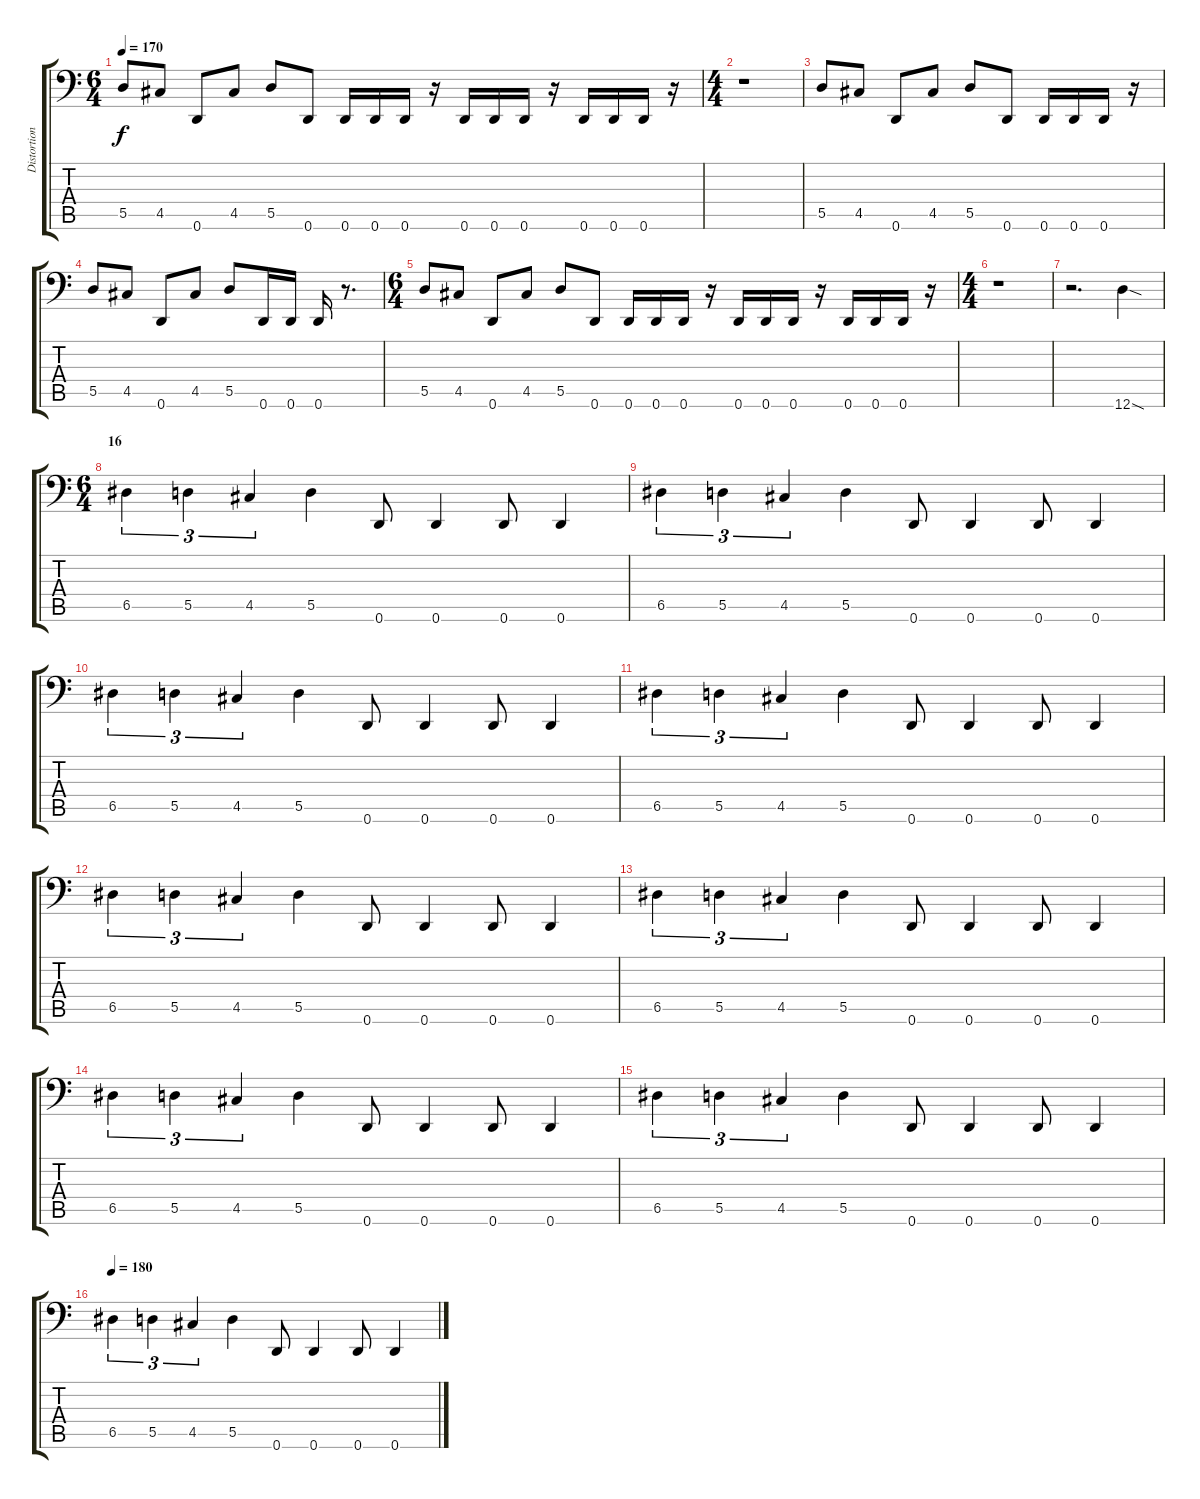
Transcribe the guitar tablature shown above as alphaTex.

\track ("Distortion Bass" "Distortion") {instrument synthbass1}
\staff {score tabs}
\tuning (E3 B2 G2 D2 A1 D1) {hide}
\ts (6 4)
\tempo 170
\clef f4
\ks c
5.5.8{dy f} 4.5.8 0.6.8 4.5.8 5.5.8 0.6.8 0.6.16 0.6.16 0.6.16 r.16 0.6.16 0.6.16 0.6.16 r.16 0.6.16 0.6.16 0.6.16 r.16 |
\ts (4 4)
r.1 |
5.5.8 4.5.8 0.6.8 4.5.8 5.5.8 0.6.8 0.6.16 0.6.16 0.6.16 r.16 |
5.5.8 4.5.8 0.6.8 4.5.8 5.5.8 0.6.16 0.6.16 0.6.16 r.8{d} |
\ts (6 4)
5.5.8 4.5.8 0.6.8 4.5.8 5.5.8 0.6.8 0.6.16 0.6.16 0.6.16 r.16 0.6.16 0.6.16 0.6.16 r.16 0.6.16 0.6.16 0.6.16 r.16 |
\ts (4 4)
r.1 |
r.2{d} 12.6{sod}.4 |
\ts (6 4)
\section ("" "16")
6.5.4{tu (3 2) volume 13 instrument synthbass1} 5.5.4{tu (3 2)} 4.5.4{tu (3 2)} 5.5.4 0.6.8 0.6.4 0.6.8 0.6.4 |
6.5.4{tu (3 2)} 5.5.4{tu (3 2)} 4.5.4{tu (3 2)} 5.5.4 0.6.8 0.6.4 0.6.8 0.6.4 |
6.5.4{tu (3 2)} 5.5.4{tu (3 2)} 4.5.4{tu (3 2)} 5.5.4 0.6.8 0.6.4 0.6.8 0.6.4 |
6.5.4{tu (3 2)} 5.5.4{tu (3 2)} 4.5.4{tu (3 2)} 5.5.4 0.6.8 0.6.4 0.6.8 0.6.4 |
6.5.4{tu (3 2)} 5.5.4{tu (3 2)} 4.5.4{tu (3 2)} 5.5.4 0.6.8 0.6.4 0.6.8 0.6.4 |
6.5.4{tu (3 2)} 5.5.4{tu (3 2)} 4.5.4{tu (3 2)} 5.5.4 0.6.8 0.6.4 0.6.8 0.6.4 |
6.5.4{tu (3 2)} 5.5.4{tu (3 2)} 4.5.4{tu (3 2)} 5.5.4 0.6.8 0.6.4 0.6.8 0.6.4 |
6.5.4{tu (3 2)} 5.5.4{tu (3 2)} 4.5.4{tu (3 2)} 5.5.4 0.6.8 0.6.4 0.6.8 0.6.4 |
\tempo 180
6.5.4{tu (3 2)} 5.5.4{tu (3 2)} 4.5.4{tu (3 2)} 5.5.4 0.6.8 0.6.4 0.6.8 0.6.4
